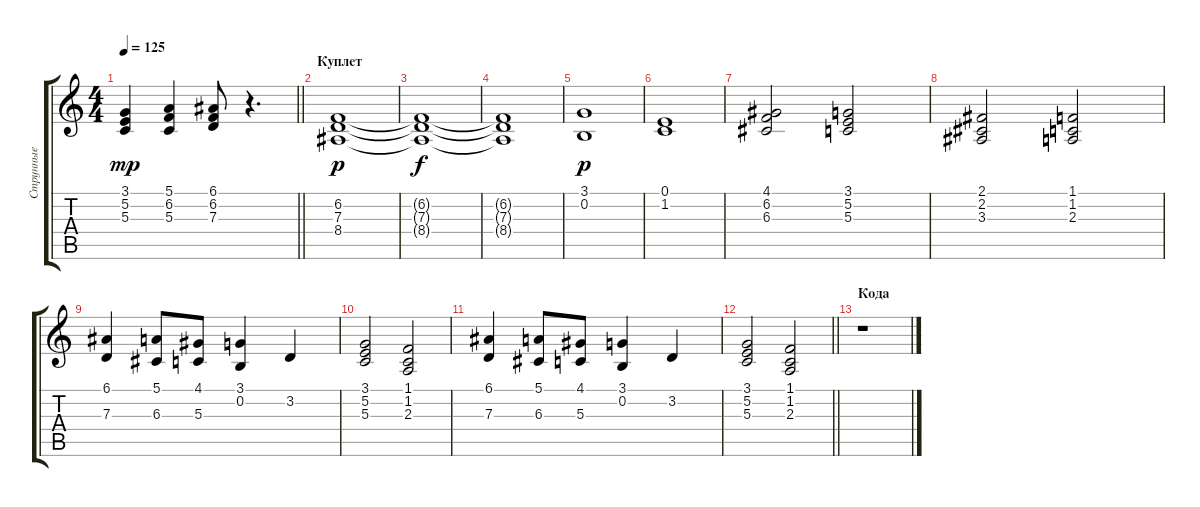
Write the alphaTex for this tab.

\track ("Струнные" "Струнные") {instrument stringensemble2}
\staff {score tabs}
\tuning (E4 B3 G3 D3 A2 E2) {hide}
\ts (4 4)
\tempo 125
\clef g2
\barLineRight lightlight
\ks c
(3.1 5.2 5.3).4{dy mp} (5.1 6.2 5.3).4 (6.1 6.2 7.3).8 r.4{d} |
\section ("" "Куплет")
(6.2 7.3 8.4).1{dy p} |
(6.2{t} 7.3{t} 8.4{t}).1{dy f} |
(6.2{t} 7.3{t} 8.4{t}).1 |
(3.1 0.2).1{dy p} |
(0.1 1.2).1 |
(4.1 6.2 6.3).2 (3.1 5.2 5.3).2 |
(2.1 2.2 3.3).2 (1.1 1.2 2.3).2 |
(6.1 7.3).4 (5.1 6.3).8 (4.1 5.3).8 (3.1 0.2).4 3.2.4 |
(3.1 5.2 5.3).2 (1.1 1.2 2.3).2 |
(6.1 7.3).4 (5.1 6.3).8 (4.1 5.3).8 (3.1 0.2).4 3.2.4 |
\barLineRight lightlight
(3.1 5.2 5.3).2 (1.1 1.2 2.3).2 |
\section ("" "Кода")
r.1
